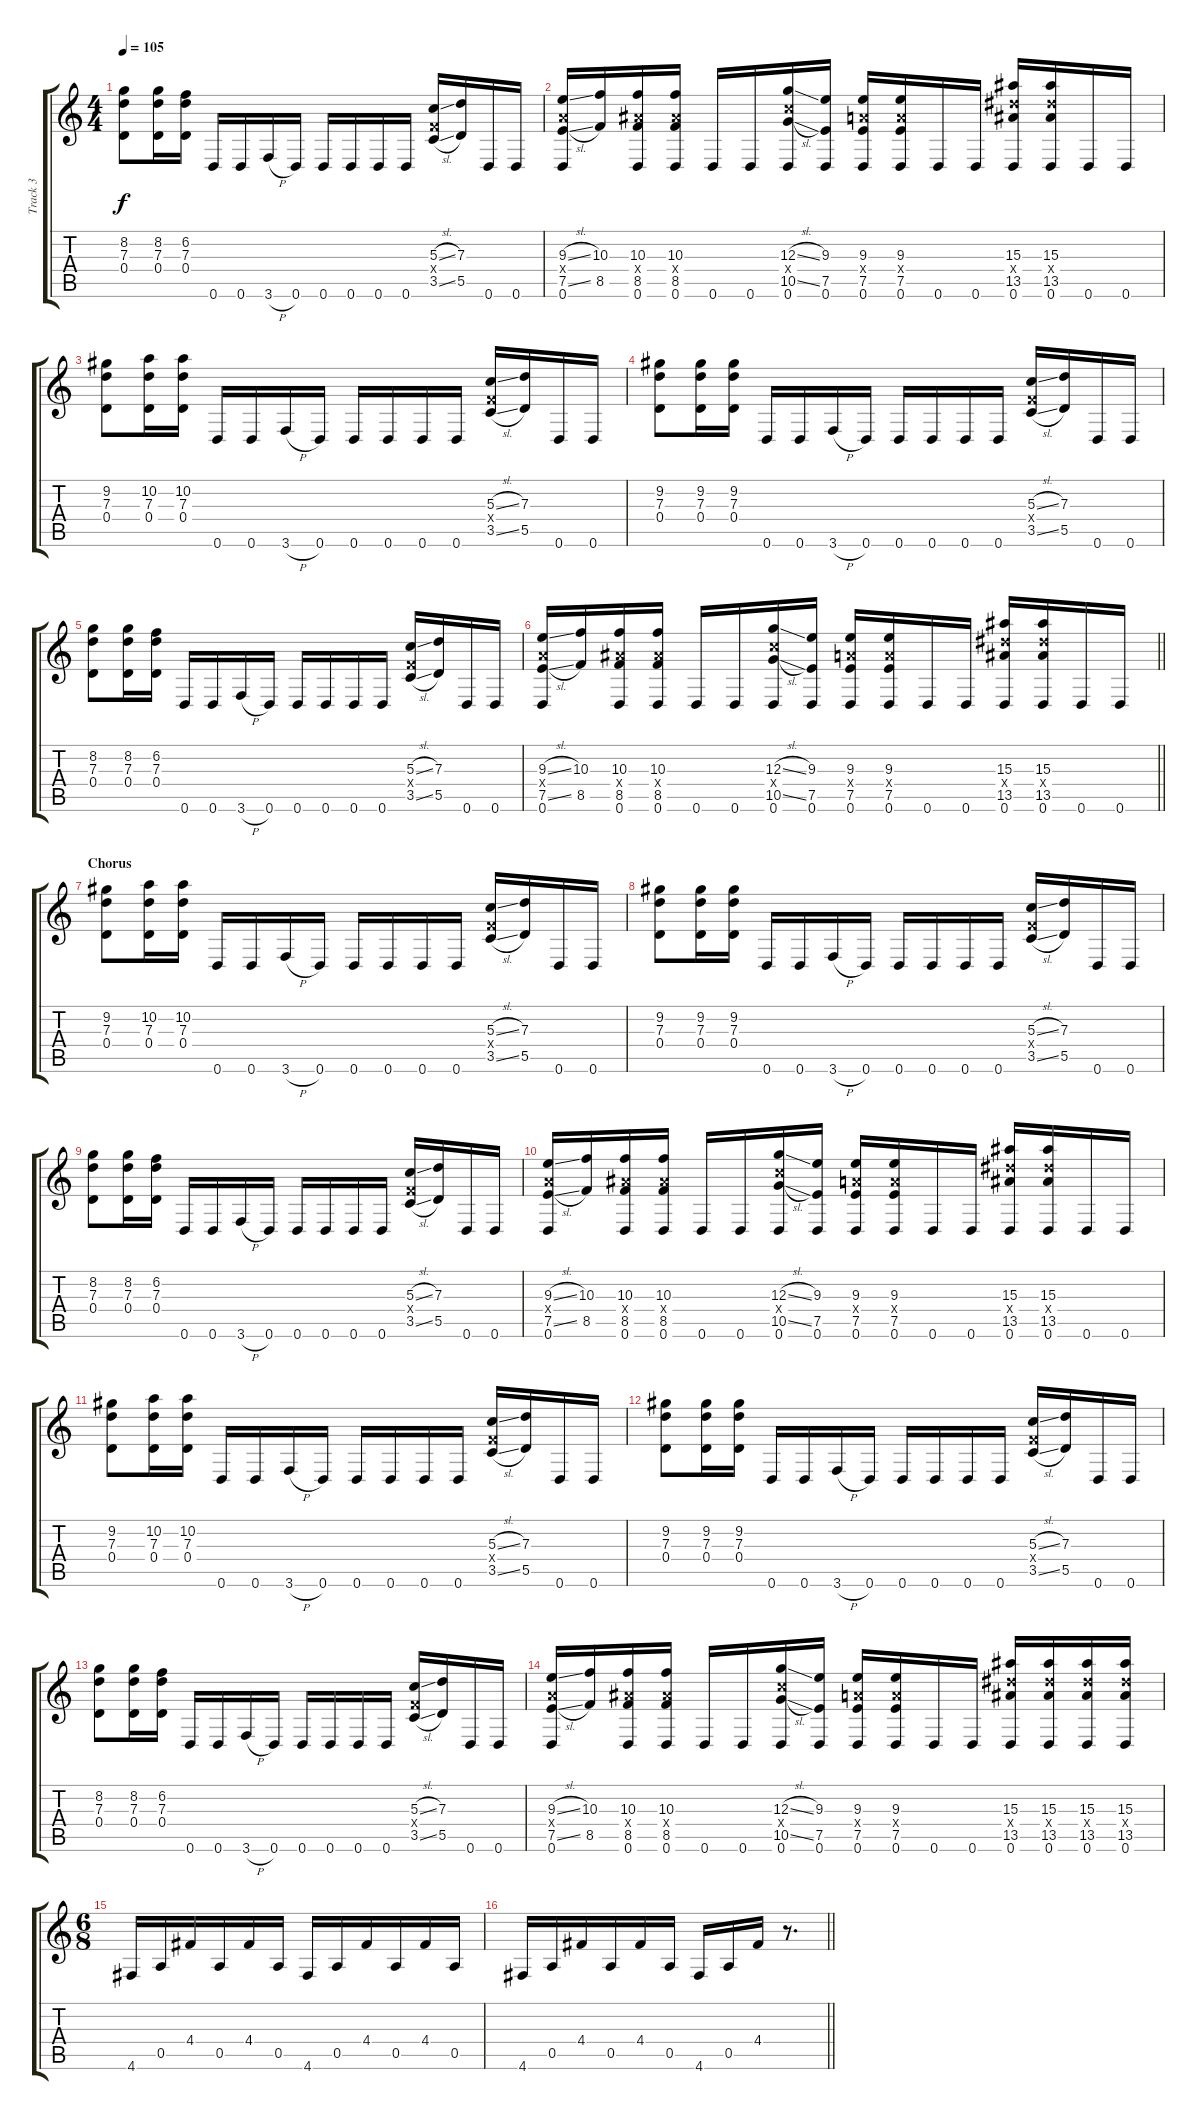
\track ("Track 3" "Track 3") {instrument acousticguitarsteel}
\staff {score tabs}
\tuning (E4 B3 G3 D3 A2 D2) {hide}
\ts (4 4)
\tempo 105
\clef g2
\ks c
(8.2 7.3 0.4).8{dy f} (8.2 7.3 0.4).16 (6.2 7.3 0.4).16 0.6.16 0.6.16 3.6{h}.16 0.6.16 0.6.16 0.6.16 0.6.16 0.6.16 (5.3{sl} 3.4{x} 3.5{sl}).16 (7.3 5.5).16 0.6.16 0.6.16 |
(9.3{sl} 7.4{x} 7.5{sl} 0.6).16 (10.3 8.5).16 (10.3 8.4{x} 8.5 0.6).16 (10.3 8.4{x} 8.5 0.6).16 0.6.16 0.6.16 (12.3{sl} 10.4{x} 10.5{sl} 0.6).16 (9.3 7.5 0.6).16 (9.3 7.4{x} 7.5 0.6).16 (9.3 7.4{x} 7.5 0.6).16 0.6.16 0.6.16 (15.3 13.4{x} 13.5 0.6).16 (15.3 13.4{x} 13.5 0.6).16 0.6.16 0.6.16 |
(9.2 7.3 0.4).8 (10.2 7.3 0.4).16 (10.2 7.3 0.4).16 0.6.16 0.6.16 3.6{h}.16 0.6.16 0.6.16 0.6.16 0.6.16 0.6.16 (5.3{sl} 3.4{x} 3.5{sl}).16 (7.3 5.5).16 0.6.16 0.6.16 |
(9.2 7.3 0.4).8 (9.2 7.3 0.4).16 (9.2 7.3 0.4).16 0.6.16 0.6.16 3.6{h}.16 0.6.16 0.6.16 0.6.16 0.6.16 0.6.16 (5.3{sl} 3.4{x} 3.5{sl}).16 (7.3 5.5).16 0.6.16 0.6.16 |
(8.2 7.3 0.4).8 (8.2 7.3 0.4).16 (6.2 7.3 0.4).16 0.6.16 0.6.16 3.6{h}.16 0.6.16 0.6.16 0.6.16 0.6.16 0.6.16 (5.3{sl} 3.4{x} 3.5{sl}).16 (7.3 5.5).16 0.6.16 0.6.16 |
\barLineRight lightlight
(9.3{sl} 7.4{x} 7.5{sl} 0.6).16 (10.3 8.5).16 (10.3 8.4{x} 8.5 0.6).16 (10.3 8.4{x} 8.5 0.6).16 0.6.16 0.6.16 (12.3{sl} 10.4{x} 10.5{sl} 0.6).16 (9.3 7.5 0.6).16 (9.3 7.4{x} 7.5 0.6).16 (9.3 7.4{x} 7.5 0.6).16 0.6.16 0.6.16 (15.3 13.4{x} 13.5 0.6).16 (15.3 13.4{x} 13.5 0.6).16 0.6.16 0.6.16 |
\section ("" "Chorus")
(9.2 7.3 0.4).8 (10.2 7.3 0.4).16 (10.2 7.3 0.4).16 0.6.16 0.6.16 3.6{h}.16 0.6.16 0.6.16 0.6.16 0.6.16 0.6.16 (5.3{sl} 3.4{x} 3.5{sl}).16 (7.3 5.5).16 0.6.16 0.6.16 |
(9.2 7.3 0.4).8 (9.2 7.3 0.4).16 (9.2 7.3 0.4).16 0.6.16 0.6.16 3.6{h}.16 0.6.16 0.6.16 0.6.16 0.6.16 0.6.16 (5.3{sl} 3.4{x} 3.5{sl}).16 (7.3 5.5).16 0.6.16 0.6.16 |
(8.2 7.3 0.4).8 (8.2 7.3 0.4).16 (6.2 7.3 0.4).16 0.6.16 0.6.16 3.6{h}.16 0.6.16 0.6.16 0.6.16 0.6.16 0.6.16 (5.3{sl} 3.4{x} 3.5{sl}).16 (7.3 5.5).16 0.6.16 0.6.16 |
(9.3{sl} 7.4{x} 7.5{sl} 0.6).16 (10.3 8.5).16 (10.3 8.4{x} 8.5 0.6).16 (10.3 8.4{x} 8.5 0.6).16 0.6.16 0.6.16 (12.3{sl} 10.4{x} 10.5{sl} 0.6).16 (9.3 7.5 0.6).16 (9.3 7.4{x} 7.5 0.6).16 (9.3 7.4{x} 7.5 0.6).16 0.6.16 0.6.16 (15.3 13.4{x} 13.5 0.6).16 (15.3 13.4{x} 13.5 0.6).16 0.6.16 0.6.16 |
(9.2 7.3 0.4).8 (10.2 7.3 0.4).16 (10.2 7.3 0.4).16 0.6.16 0.6.16 3.6{h}.16 0.6.16 0.6.16 0.6.16 0.6.16 0.6.16 (5.3{sl} 3.4{x} 3.5{sl}).16 (7.3 5.5).16 0.6.16 0.6.16 |
(9.2 7.3 0.4).8 (9.2 7.3 0.4).16 (9.2 7.3 0.4).16 0.6.16 0.6.16 3.6{h}.16 0.6.16 0.6.16 0.6.16 0.6.16 0.6.16 (5.3{sl} 3.4{x} 3.5{sl}).16 (7.3 5.5).16 0.6.16 0.6.16 |
(8.2 7.3 0.4).8 (8.2 7.3 0.4).16 (6.2 7.3 0.4).16 0.6.16 0.6.16 3.6{h}.16 0.6.16 0.6.16 0.6.16 0.6.16 0.6.16 (5.3{sl} 3.4{x} 3.5{sl}).16 (7.3 5.5).16 0.6.16 0.6.16 |
(9.3{sl} 7.4{x} 7.5{sl} 0.6).16 (10.3 8.5).16 (10.3 8.4{x} 8.5 0.6).16 (10.3 8.4{x} 8.5 0.6).16 0.6.16 0.6.16 (12.3{sl} 10.4{x} 10.5{sl} 0.6).16 (9.3 7.5 0.6).16 (9.3 7.4{x} 7.5 0.6).16 (9.3 7.4{x} 7.5 0.6).16 0.6.16 0.6.16 (15.3 13.4{x} 13.5 0.6).16 (15.3 13.4{x} 13.5 0.6).16 (15.3 13.4{x} 13.5 0.6).16 (15.3 13.4{x} 13.5 0.6).16 |
\ts (6 8)
4.6.16 0.5.16 4.4.16 0.5.16 4.4.16 0.5.16 4.6.16 0.5.16 4.4.16 0.5.16 4.4.16 0.5.16 |
\barLineRight lightlight
4.6.16 0.5.16 4.4.16 0.5.16 4.4.16 0.5.16 4.6.16 0.5.16 4.4.16 r.8{d}
